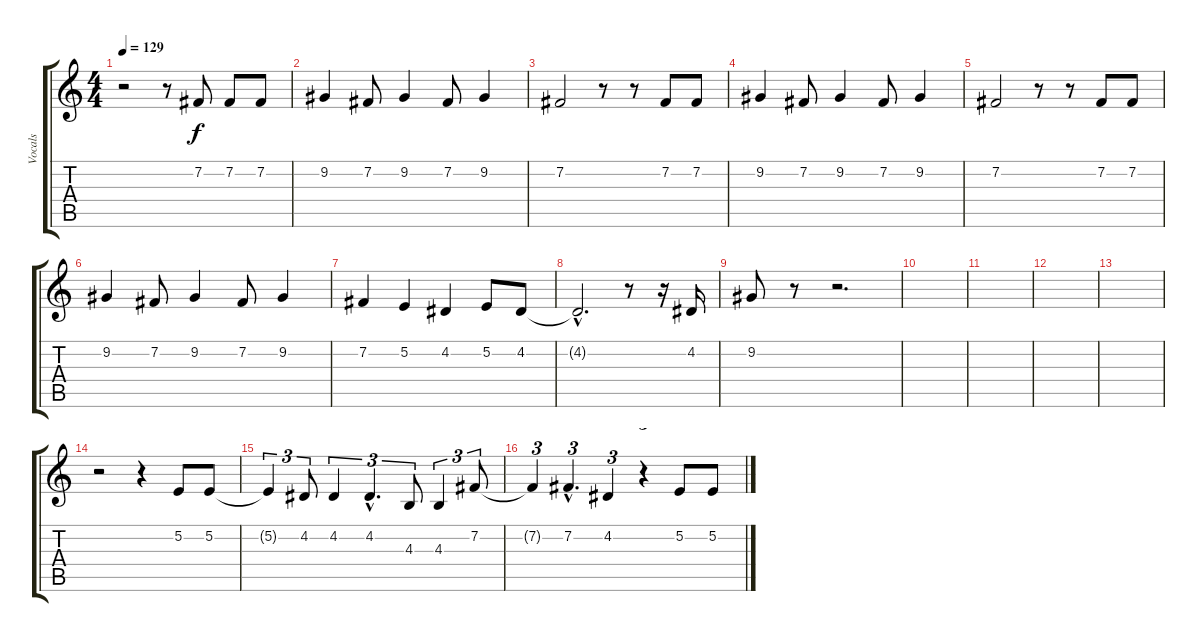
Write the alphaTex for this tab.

\track ("Vocals" "Vocals") {instrument cello}
\staff {score tabs}
\tuning (E4 B3 G3 D3 A2 E2) {hide}
\ts (4 4)
\tempo 129
\clef g2
\ks c
r.2{dy f instrument cello} r.8 7.2.8 7.2.8 7.2.8 |
9.2.4 7.2.8 9.2.4 7.2.8 9.2.4 |
7.2.2 r.8 r.8 7.2.8 7.2.8 |
9.2.4 7.2.8 9.2.4 7.2.8 9.2.4 |
7.2.2 r.8 r.8 7.2.8 7.2.8 |
9.2.4 7.2.8 9.2.4 7.2.8 9.2.4 |
7.2.4 5.2.4 4.2.4 5.2.8 4.2.8 |
4.2{hac t}.2{d} r.8 r.16 4.2.16 |
9.2.8 r.8 r.2{d} |
|
|
|
|
r.2 r.4 5.2.8 5.2.8 |
5.2{t}.4{tu (3 2)} 4.2.8{tu (3 2)} 4.2.4{tu (3 2)} 4.2{hac}.4{d tu (3 2)} 4.3.8{tu (3 2)} 4.3.4{tu (3 2)} 7.2.8{tu (3 2)} |
7.2{t}.4{tu (3 2)} 7.2{hac}.4{d tu (3 2)} 4.2.4{tu (3 2)} r.4{tu (3 2)} 5.2.8 5.2.8
